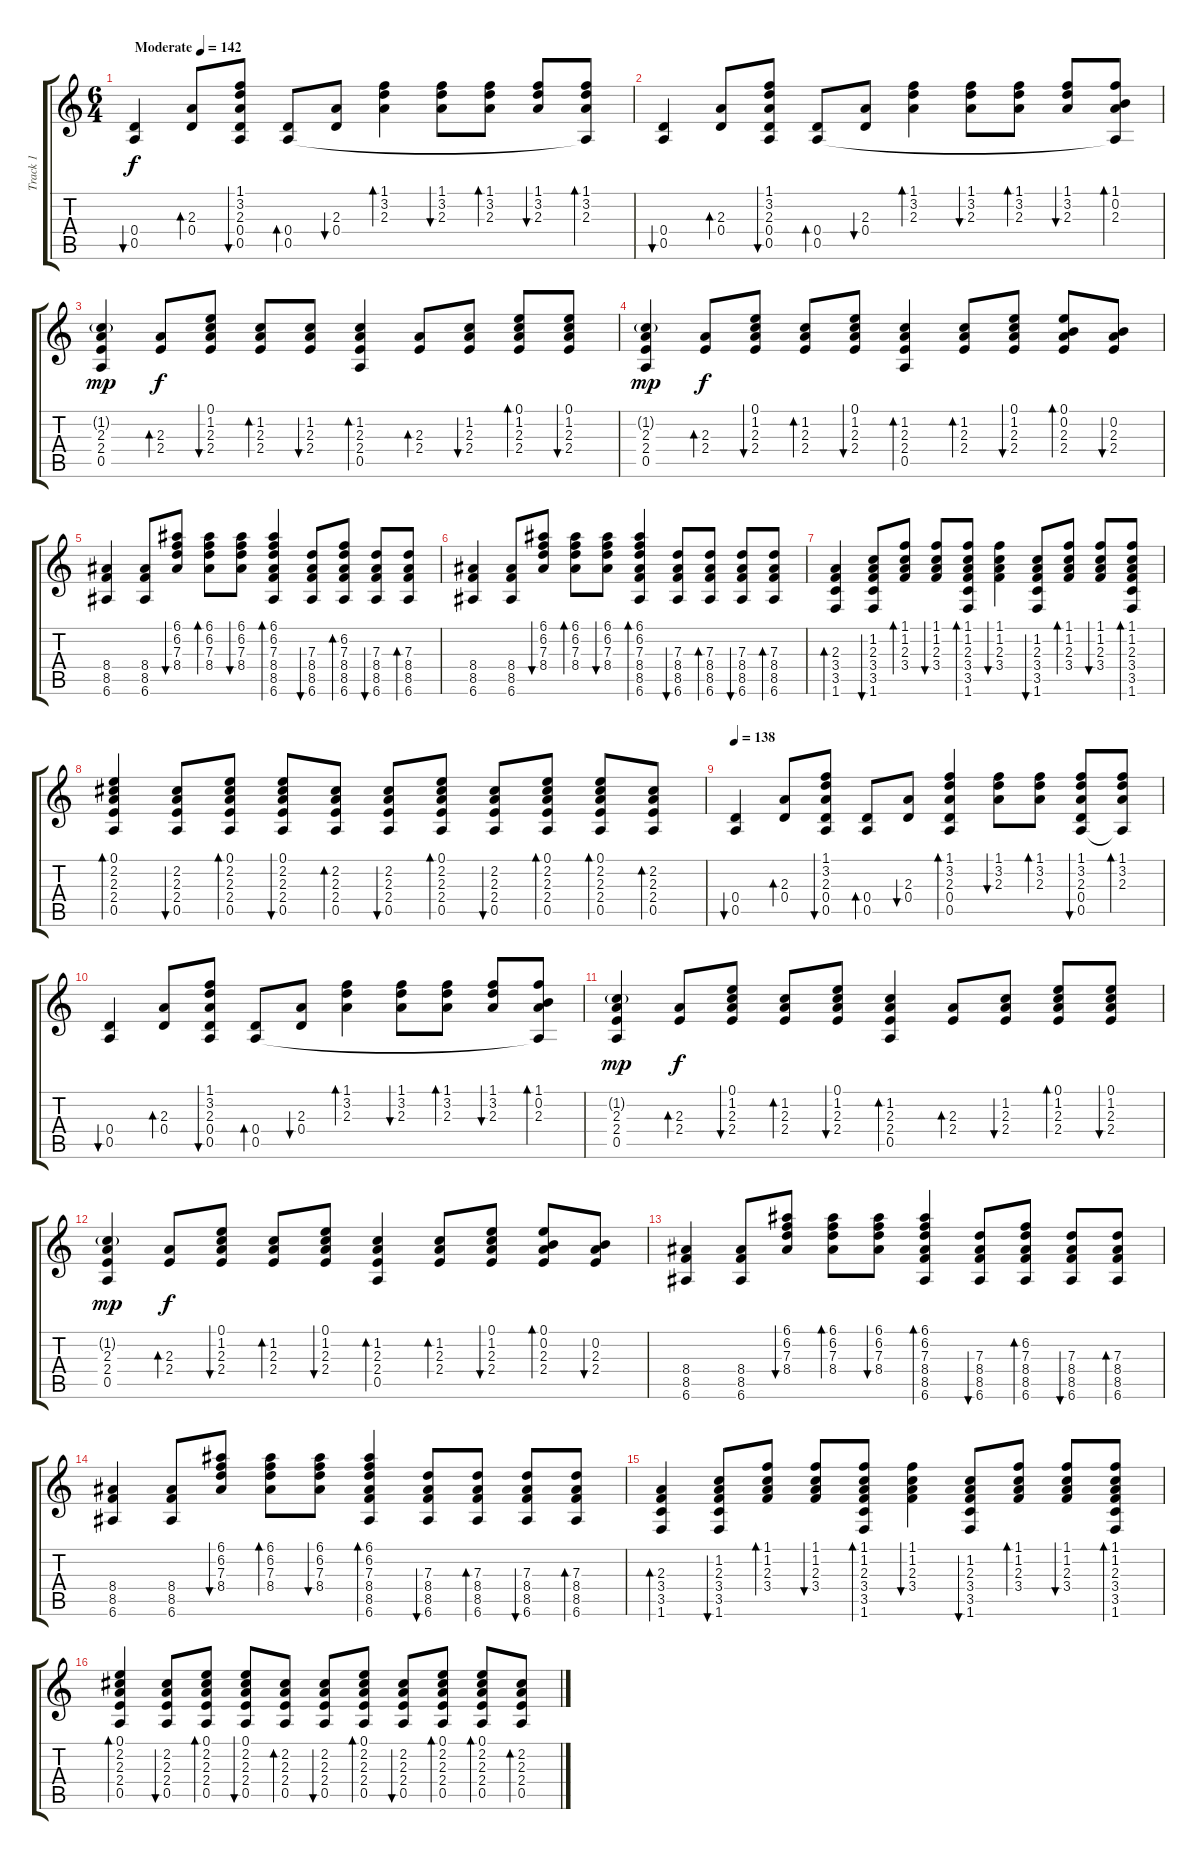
\track ("Track 1" "Track 1") {instrument acousticguitarsteel}
\staff {score tabs}
\tuning (E4 B3 G3 D3 A2 E2) {hide}
\ts (6 4)
\tempo (142 "Moderate")
\clef g2
\ks c
(0.4 0.5).4{bu 120 dy f instrument acousticguitarsteel} (2.3 0.4).8{bd 120} (1.1 3.2 2.3 0.4 0.5).8{bu 120} (0.4 0.5).8{bd 120} (2.3 0.4).8{bu 120} (1.1 3.2 2.3).4{bd 120} (1.1 3.2 2.3).8{bu 120} (1.1 3.2 2.3).8{bd 120} (1.1 3.2 2.3).8{bu 120} (1.1 3.2 2.3 0.5{t}).8{bd 120} |
(0.4 0.5).4{bu 120} (2.3 0.4).8{bd 120} (1.1 3.2 2.3 0.4 0.5).8{bu 60} (0.4 0.5).8{bd 120} (2.3 0.4).8{bu 120} (1.1 3.2 2.3).4{bd 120} (1.1 3.2 2.3).8{bu 120} (1.1 3.2 2.3).8{bd 120} (1.1 3.2 2.3).8{bu 120} (1.1 0.2 2.3 0.5{t}).8{bd 120} |
(1.2{g} 2.3 2.4 0.5).4{dy mp} (2.3 2.4).8{bd 60 dy f} (0.1 1.2 2.3 2.4).8{bu 120} (1.2 2.3 2.4).8{bd 120} (1.2 2.3 2.4).8{bu 120} (1.2 2.3 2.4 0.5).4{bd 60} (2.3 2.4).8{bd 60} (1.2 2.3 2.4).8{bu 120} (0.1 1.2 2.3 2.4).8{bd 120} (0.1 1.2 2.3 2.4).8{bu 120} |
(1.2{g} 2.3 2.4 0.5).4{dy mp} (2.3 2.4).8{bd 60 dy f} (0.1 1.2 2.3 2.4).8{bu 120} (1.2 2.3 2.4).8{bd 120} (0.1 1.2 2.3 2.4).8{bu 120} (1.2 2.3 2.4 0.5).4{bd 60} (1.2 2.3 2.4).8{bd 60} (0.1 1.2 2.3 2.4).8{bu 120} (0.1 0.2 2.3 2.4).8{bd 120} (0.2 2.3 2.4).8{bu 120} |
(8.4 8.5 6.6).4 (8.4 8.5 6.6).8 (6.1 6.2 7.3 8.4).8{bu 60} (6.1 6.2 7.3 8.4).8{bd 60} (6.1 6.2 7.3 8.4).8{bu 60} (6.1 6.2 7.3 8.4 8.5 6.6).4{bd 60} (7.3 8.4 8.5 6.6).8{bu 60} (6.2 7.3 8.4 8.5 6.6).8{bd 60} (7.3 8.4 8.5 6.6).8{bu 60} (7.3 8.4 8.5 6.6).8{bd 60} |
(8.4 8.5 6.6).4 (8.4 8.5 6.6).8 (6.1 6.2 7.3 8.4).8{bu 60} (6.1 6.2 7.3 8.4).8{bd 60} (6.1 6.2 7.3 8.4).8{bu 60} (6.1 6.2 7.3 8.4 8.5 6.6).4{bd 60} (7.3 8.4 8.5 6.6).8{bu 60} (7.3 8.4 8.5 6.6).8{bd 60} (7.3 8.4 8.5 6.6).8{bu 60} (7.3 8.4 8.5 6.6).8{bd 60} |
(2.3 3.4 3.5 1.6).4{bd 60} (1.2 2.3 3.4 3.5 1.6).8{bu 60} (1.1 1.2 2.3 3.4).8{bd 60} (1.1 1.2 2.3 3.4).8{bu 60} (1.1 1.2 2.3 3.4 3.5 1.6).8{bd 60} (1.1 1.2 2.3 3.4).4{bu 60} (1.2 2.3 3.4 3.5 1.6).8{bu 60} (1.1 1.2 2.3 3.4).8{bd 60} (1.1 1.2 2.3 3.4).8{bu 60} (1.1 1.2 2.3 3.4 3.5 1.6).8{bd 60} |
(0.1 2.2 2.3 2.4 0.5).4{bd 60} (2.2 2.3 2.4 0.5).8{bu 60} (0.1 2.2 2.3 2.4 0.5).8{bd 60} (0.1 2.2 2.3 2.4 0.5).8{bu 60} (2.2 2.3 2.4 0.5).8{bd 60} (2.2 2.3 2.4 0.5).8{bu 60} (0.1 2.2 2.3 2.4 0.5).8{bd 60} (2.2 2.3 2.4 0.5).8{bu 60} (0.1 2.2 2.3 2.4 0.5).8{bd 60} (0.1 2.2 2.3 2.4 0.5).8{bd 60} (2.2 2.3 2.4 0.5).8{bd 60} |
\tempo 138
(0.4 0.5).4{bu 120} (2.3 0.4).8{bd 120} (1.1 3.2 2.3 0.4 0.5).8{bu 120} (0.4 0.5).8{bd 120} (2.3 0.4).8{bu 120} (1.1 3.2 2.3 0.4 0.5).4{bd 120} (1.1 3.2 2.3).8{bu 120} (1.1 3.2 2.3).8{bd 120} (1.1 3.2 2.3 0.4 0.5).8{bu 120} (1.1 3.2 2.3 0.5{t}).8{bd 120} |
(0.4 0.5).4{bu 120} (2.3 0.4).8{bd 120} (1.1 3.2 2.3 0.4 0.5).8{bu 60} (0.4 0.5).8{bd 120} (2.3 0.4).8{bu 120} (1.1 3.2 2.3).4{bd 120} (1.1 3.2 2.3).8{bu 120} (1.1 3.2 2.3).8{bd 120} (1.1 3.2 2.3).8{bu 120} (1.1 0.2 2.3 0.5{t}).8{bd 120} |
(1.2{g} 2.3 2.4 0.5).4{dy mp} (2.3 2.4).8{bd 60 dy f} (0.1 1.2 2.3 2.4).8{bu 120} (1.2 2.3 2.4).8{bd 120} (0.1 1.2 2.3 2.4).8{bu 120} (1.2 2.3 2.4 0.5).4{bd 60} (2.3 2.4).8{bd 60} (1.2 2.3 2.4).8{bu 120} (0.1 1.2 2.3 2.4).8{bd 120} (0.1 1.2 2.3 2.4).8{bu 120} |
(1.2{g} 2.3 2.4 0.5).4{dy mp} (2.3 2.4).8{bd 60 dy f} (0.1 1.2 2.3 2.4).8{bu 120} (1.2 2.3 2.4).8{bd 120} (0.1 1.2 2.3 2.4).8{bu 120} (1.2 2.3 2.4 0.5).4{bd 60} (1.2 2.3 2.4).8{bd 60} (0.1 1.2 2.3 2.4).8{bu 120} (0.1 0.2 2.3 2.4).8{bd 120} (0.2 2.3 2.4).8{bu 120} |
(8.4 8.5 6.6).4 (8.4 8.5 6.6).8 (6.1 6.2 7.3 8.4).8{bu 60} (6.1 6.2 7.3 8.4).8{bd 60} (6.1 6.2 7.3 8.4).8{bu 60} (6.1 6.2 7.3 8.4 8.5 6.6).4{bd 60} (7.3 8.4 8.5 6.6).8{bu 60} (6.2 7.3 8.4 8.5 6.6).8{bd 60} (7.3 8.4 8.5 6.6).8{bu 60} (7.3 8.4 8.5 6.6).8{bd 60} |
(8.4 8.5 6.6).4 (8.4 8.5 6.6).8 (6.1 6.2 7.3 8.4).8{bu 60} (6.1 6.2 7.3 8.4).8{bd 60} (6.1 6.2 7.3 8.4).8{bu 60} (6.1 6.2 7.3 8.4 8.5 6.6).4{bd 60} (7.3 8.4 8.5 6.6).8{bu 60} (7.3 8.4 8.5 6.6).8{bd 60} (7.3 8.4 8.5 6.6).8{bu 60} (7.3 8.4 8.5 6.6).8{bd 60} |
(2.3 3.4 3.5 1.6).4{bd 60} (1.2 2.3 3.4 3.5 1.6).8{bu 60} (1.1 1.2 2.3 3.4).8{bd 60} (1.1 1.2 2.3 3.4).8{bu 60} (1.1 1.2 2.3 3.4 3.5 1.6).8{bd 60} (1.1 1.2 2.3 3.4).4{bu 60} (1.2 2.3 3.4 3.5 1.6).8{bu 60} (1.1 1.2 2.3 3.4).8{bd 60} (1.1 1.2 2.3 3.4).8{bu 60} (1.1 1.2 2.3 3.4 3.5 1.6).8{bd 60} |
(0.1 2.2 2.3 2.4 0.5).4{bd 60} (2.2 2.3 2.4 0.5).8{bu 60} (0.1 2.2 2.3 2.4 0.5).8{bd 60} (0.1 2.2 2.3 2.4 0.5).8{bu 60} (2.2 2.3 2.4 0.5).8{bd 60} (2.2 2.3 2.4 0.5).8{bu 60} (0.1 2.2 2.3 2.4 0.5).8{bd 60} (2.2 2.3 2.4 0.5).8{bu 60} (0.1 2.2 2.3 2.4 0.5).8{bd 60} (0.1 2.2 2.3 2.4 0.5).8{bd 60} (2.2 2.3 2.4 0.5).8{bd 60}
